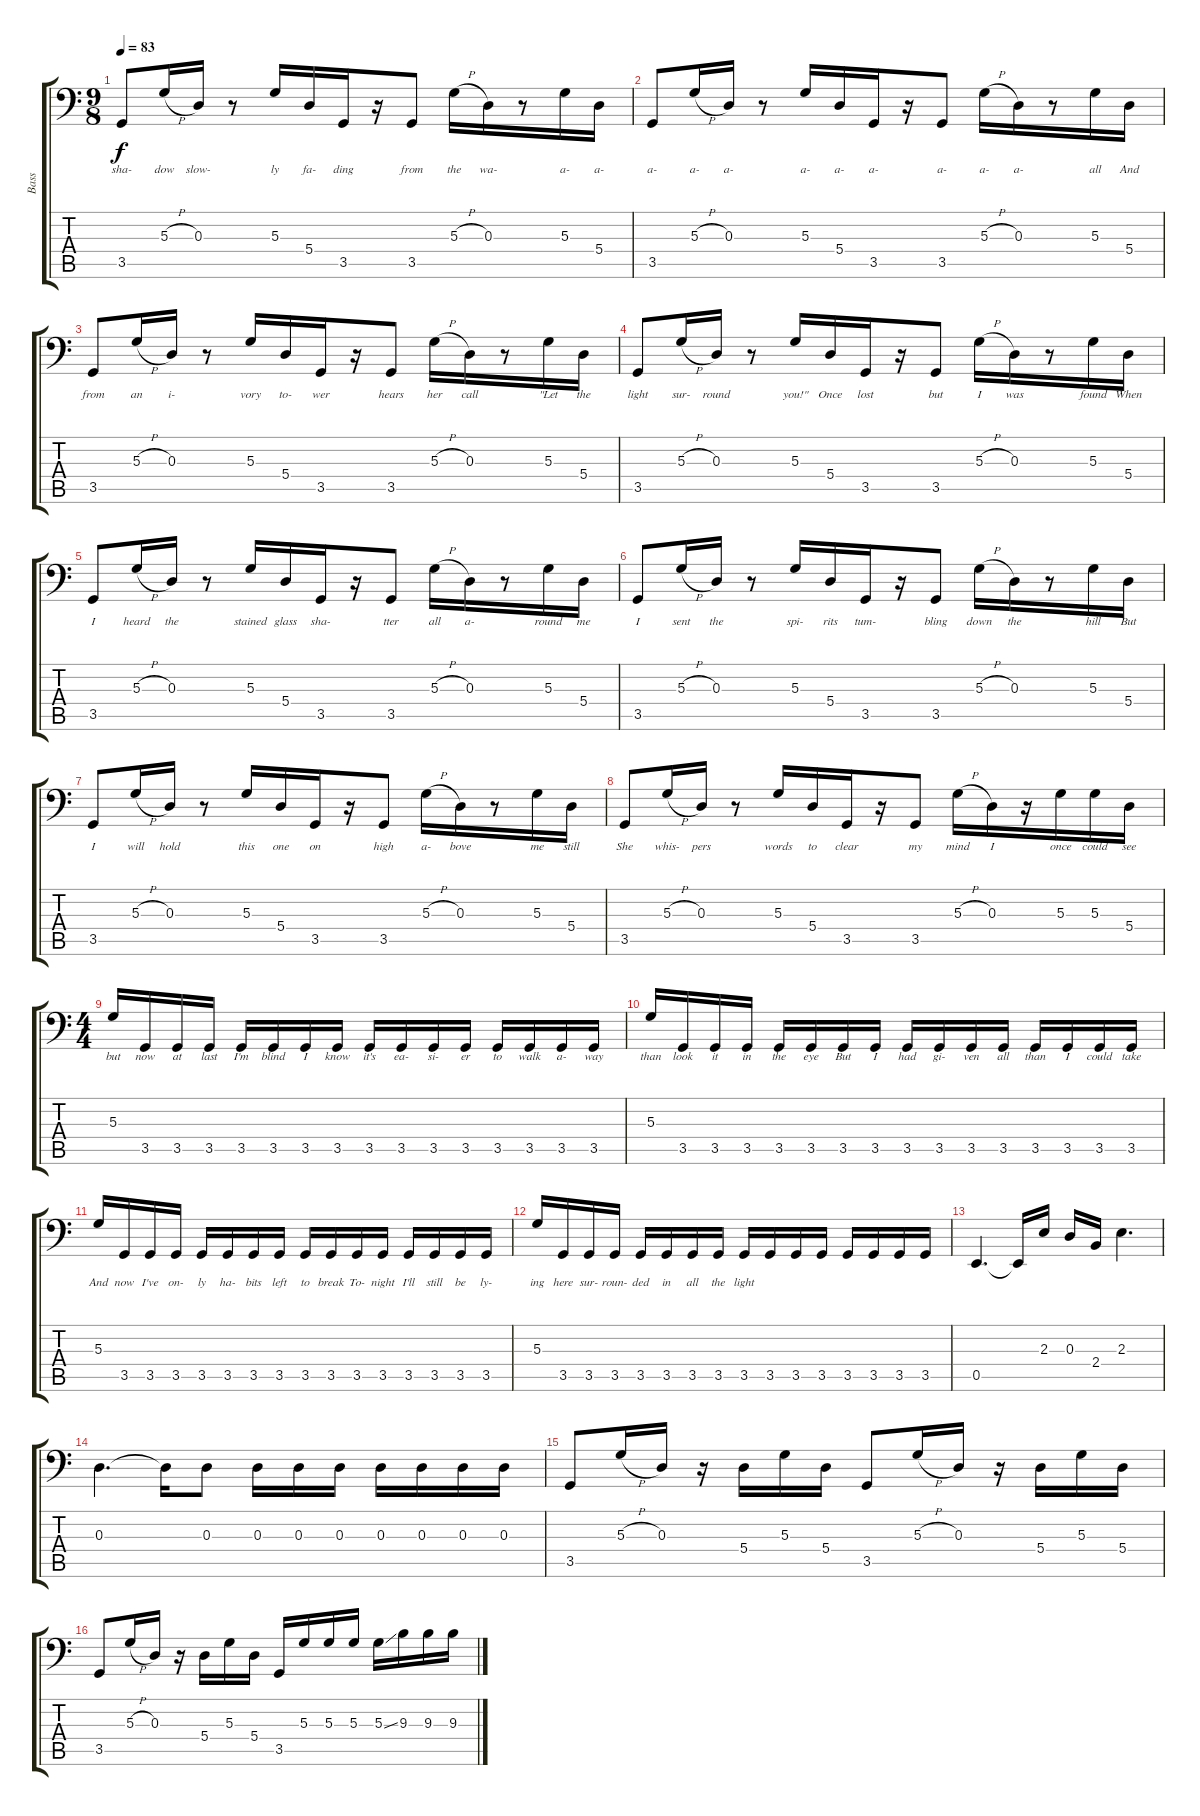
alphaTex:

\track ("Bass" "Bass") {instrument electricbassfinger}
\staff {score tabs}
\tuning (C3 G2 D2 A1 E1 B0) {hide}
\ts (9 8)
\section ("" "")
\tempo 83
\clef f4
\ks c
3.5.8{lyrics (0 "sha-") lyrics (1 "") lyrics (2 "") lyrics (3 "") lyrics (4 "") dy f} 5.3{h}.16{lyrics (0 "dow") lyrics (1 "") lyrics (2 "") lyrics (3 "") lyrics (4 "")} 0.3.16{lyrics (0 "slow-") lyrics (1 "") lyrics (2 "") lyrics (3 "") lyrics (4 "")} r.8 5.3.16{lyrics (0 "ly") lyrics (1 "") lyrics (2 "") lyrics (3 "") lyrics (4 "")} 5.4.16{lyrics (0 "fa-") lyrics (1 "") lyrics (2 "") lyrics (3 "") lyrics (4 "")} 3.5.16{lyrics (0 "ding") lyrics (1 "") lyrics (2 "") lyrics (3 "") lyrics (4 "")} r.16 3.5.8{lyrics (0 "from") lyrics (1 "") lyrics (2 "") lyrics (3 "") lyrics (4 "")} 5.3{h}.16{lyrics (0 "the") lyrics (1 "") lyrics (2 "") lyrics (3 "") lyrics (4 "")} 0.3.16{lyrics (0 "wa-") lyrics (1 "") lyrics (2 "") lyrics (3 "") lyrics (4 "")} r.8 5.3.16{lyrics (0 "a-") lyrics (1 "") lyrics (2 "") lyrics (3 "") lyrics (4 "")} 5.4.16{lyrics (0 "a-") lyrics (1 "") lyrics (2 "") lyrics (3 "") lyrics (4 "")} |
3.5.8{lyrics (0 "a-") lyrics (1 "") lyrics (2 "") lyrics (3 "") lyrics (4 "")} 5.3{h}.16{lyrics (0 "a-") lyrics (1 "") lyrics (2 "") lyrics (3 "") lyrics (4 "")} 0.3.16{lyrics (0 "a-") lyrics (1 "") lyrics (2 "") lyrics (3 "") lyrics (4 "")} r.8 5.3.16{lyrics (0 "a-") lyrics (1 "") lyrics (2 "") lyrics (3 "") lyrics (4 "")} 5.4.16{lyrics (0 "a-") lyrics (1 "") lyrics (2 "") lyrics (3 "") lyrics (4 "")} 3.5.16{lyrics (0 "a-") lyrics (1 "") lyrics (2 "") lyrics (3 "") lyrics (4 "")} r.16 3.5.8{lyrics (0 "a-") lyrics (1 "") lyrics (2 "") lyrics (3 "") lyrics (4 "")} 5.3{h}.16{lyrics (0 "a-") lyrics (1 "") lyrics (2 "") lyrics (3 "") lyrics (4 "")} 0.3.16{lyrics (0 "a-") lyrics (1 "") lyrics (2 "") lyrics (3 "") lyrics (4 "")} r.8 5.3.16{lyrics (0 "all") lyrics (1 "") lyrics (2 "") lyrics (3 "") lyrics (4 "")} 5.4.16{lyrics (0 "And") lyrics (1 "") lyrics (2 "") lyrics (3 "") lyrics (4 "")} |
3.5.8{lyrics (0 "from") lyrics (1 "") lyrics (2 "") lyrics (3 "") lyrics (4 "")} 5.3{h}.16{lyrics (0 "an") lyrics (1 "") lyrics (2 "") lyrics (3 "") lyrics (4 "")} 0.3.16{lyrics (0 "i-") lyrics (1 "") lyrics (2 "") lyrics (3 "") lyrics (4 "")} r.8 5.3.16{lyrics (0 "vory") lyrics (1 "") lyrics (2 "") lyrics (3 "") lyrics (4 "")} 5.4.16{lyrics (0 "to-") lyrics (1 "") lyrics (2 "") lyrics (3 "") lyrics (4 "")} 3.5.16{lyrics (0 "wer") lyrics (1 "") lyrics (2 "") lyrics (3 "") lyrics (4 "")} r.16 3.5.8{lyrics (0 "hears") lyrics (1 "") lyrics (2 "") lyrics (3 "") lyrics (4 "")} 5.3{h}.16{lyrics (0 "her") lyrics (1 "") lyrics (2 "") lyrics (3 "") lyrics (4 "")} 0.3.16{lyrics (0 "call") lyrics (1 "") lyrics (2 "") lyrics (3 "") lyrics (4 "")} r.8 5.3.16{lyrics (0 "\"Let") lyrics (1 "") lyrics (2 "") lyrics (3 "") lyrics (4 "")} 5.4.16{lyrics (0 "the") lyrics (1 "") lyrics (2 "") lyrics (3 "") lyrics (4 "")} |
3.5.8{lyrics (0 "light") lyrics (1 "") lyrics (2 "") lyrics (3 "") lyrics (4 "")} 5.3{h}.16{lyrics (0 "sur-") lyrics (1 "") lyrics (2 "") lyrics (3 "") lyrics (4 "")} 0.3.16{lyrics (0 "round") lyrics (1 "") lyrics (2 "") lyrics (3 "") lyrics (4 "")} r.8 5.3.16{lyrics (0 "you!\"") lyrics (1 "") lyrics (2 "") lyrics (3 "") lyrics (4 "")} 5.4.16{lyrics (0 "Once") lyrics (1 "") lyrics (2 "") lyrics (3 "") lyrics (4 "")} 3.5.16{lyrics (0 "lost") lyrics (1 "") lyrics (2 "") lyrics (3 "") lyrics (4 "")} r.16 3.5.8{lyrics (0 "but") lyrics (1 "") lyrics (2 "") lyrics (3 "") lyrics (4 "")} 5.3{h}.16{lyrics (0 "I") lyrics (1 "") lyrics (2 "") lyrics (3 "") lyrics (4 "")} 0.3.16{lyrics (0 "was") lyrics (1 "") lyrics (2 "") lyrics (3 "") lyrics (4 "")} r.8 5.3.16{lyrics (0 "found") lyrics (1 "") lyrics (2 "") lyrics (3 "") lyrics (4 "")} 5.4.16{lyrics (0 "When") lyrics (1 "") lyrics (2 "") lyrics (3 "") lyrics (4 "")} |
\section ("" "")
3.5.8{lyrics (0 "I") lyrics (1 "") lyrics (2 "") lyrics (3 "") lyrics (4 "")} 5.3{h}.16{lyrics (0 "heard") lyrics (1 "") lyrics (2 "") lyrics (3 "") lyrics (4 "")} 0.3.16{lyrics (0 "the") lyrics (1 "") lyrics (2 "") lyrics (3 "") lyrics (4 "")} r.8 5.3.16{lyrics (0 "stained") lyrics (1 "") lyrics (2 "") lyrics (3 "") lyrics (4 "")} 5.4.16{lyrics (0 "glass") lyrics (1 "") lyrics (2 "") lyrics (3 "") lyrics (4 "")} 3.5.16{lyrics (0 "sha-") lyrics (1 "") lyrics (2 "") lyrics (3 "") lyrics (4 "")} r.16 3.5.8{lyrics (0 "tter") lyrics (1 "") lyrics (2 "") lyrics (3 "") lyrics (4 "")} 5.3{h}.16{lyrics (0 "all") lyrics (1 "") lyrics (2 "") lyrics (3 "") lyrics (4 "")} 0.3.16{lyrics (0 "a-") lyrics (1 "") lyrics (2 "") lyrics (3 "") lyrics (4 "")} r.8 5.3.16{lyrics (0 "round") lyrics (1 "") lyrics (2 "") lyrics (3 "") lyrics (4 "")} 5.4.16{lyrics (0 "me") lyrics (1 "") lyrics (2 "") lyrics (3 "") lyrics (4 "")} |
3.5.8{lyrics (0 "I") lyrics (1 "") lyrics (2 "") lyrics (3 "") lyrics (4 "")} 5.3{h}.16{lyrics (0 "sent") lyrics (1 "") lyrics (2 "") lyrics (3 "") lyrics (4 "")} 0.3.16{lyrics (0 "the") lyrics (1 "") lyrics (2 "") lyrics (3 "") lyrics (4 "")} r.8 5.3.16{lyrics (0 "spi-") lyrics (1 "") lyrics (2 "") lyrics (3 "") lyrics (4 "")} 5.4.16{lyrics (0 "rits") lyrics (1 "") lyrics (2 "") lyrics (3 "") lyrics (4 "")} 3.5.16{lyrics (0 "tum-") lyrics (1 "") lyrics (2 "") lyrics (3 "") lyrics (4 "")} r.16 3.5.8{lyrics (0 "bling") lyrics (1 "") lyrics (2 "") lyrics (3 "") lyrics (4 "")} 5.3{h}.16{lyrics (0 "down") lyrics (1 "") lyrics (2 "") lyrics (3 "") lyrics (4 "")} 0.3.16{lyrics (0 "the") lyrics (1 "") lyrics (2 "") lyrics (3 "") lyrics (4 "")} r.8 5.3.16{lyrics (0 "hill") lyrics (1 "") lyrics (2 "") lyrics (3 "") lyrics (4 "")} 5.4.16{lyrics (0 "But") lyrics (1 "") lyrics (2 "") lyrics (3 "") lyrics (4 "")} |
3.5.8{lyrics (0 "I") lyrics (1 "") lyrics (2 "") lyrics (3 "") lyrics (4 "")} 5.3{h}.16{lyrics (0 "will") lyrics (1 "") lyrics (2 "") lyrics (3 "") lyrics (4 "")} 0.3.16{lyrics (0 "hold") lyrics (1 "") lyrics (2 "") lyrics (3 "") lyrics (4 "")} r.8 5.3.16{lyrics (0 "this") lyrics (1 "") lyrics (2 "") lyrics (3 "") lyrics (4 "")} 5.4.16{lyrics (0 "one") lyrics (1 "") lyrics (2 "") lyrics (3 "") lyrics (4 "")} 3.5.16{lyrics (0 "on") lyrics (1 "") lyrics (2 "") lyrics (3 "") lyrics (4 "")} r.16 3.5.8{lyrics (0 "high") lyrics (1 "") lyrics (2 "") lyrics (3 "") lyrics (4 "")} 5.3{h}.16{lyrics (0 "a-") lyrics (1 "") lyrics (2 "") lyrics (3 "") lyrics (4 "")} 0.3.16{lyrics (0 "bove") lyrics (1 "") lyrics (2 "") lyrics (3 "") lyrics (4 "")} r.8 5.3.16{lyrics (0 "me") lyrics (1 "") lyrics (2 "") lyrics (3 "") lyrics (4 "")} 5.4.16{lyrics (0 "still") lyrics (1 "") lyrics (2 "") lyrics (3 "") lyrics (4 "")} |
3.5.8{lyrics (0 "She") lyrics (1 "") lyrics (2 "") lyrics (3 "") lyrics (4 "")} 5.3{h}.16{lyrics (0 "whis-") lyrics (1 "") lyrics (2 "") lyrics (3 "") lyrics (4 "")} 0.3.16{lyrics (0 "pers") lyrics (1 "") lyrics (2 "") lyrics (3 "") lyrics (4 "")} r.8 5.3.16{lyrics (0 "words") lyrics (1 "") lyrics (2 "") lyrics (3 "") lyrics (4 "")} 5.4.16{lyrics (0 "to") lyrics (1 "") lyrics (2 "") lyrics (3 "") lyrics (4 "")} 3.5.16{lyrics (0 "clear") lyrics (1 "") lyrics (2 "") lyrics (3 "") lyrics (4 "")} r.16 3.5.8{lyrics (0 "my") lyrics (1 "") lyrics (2 "") lyrics (3 "") lyrics (4 "")} 5.3{h}.16{lyrics (0 "mind") lyrics (1 "") lyrics (2 "") lyrics (3 "") lyrics (4 "")} 0.3.16{lyrics (0 "I") lyrics (1 "") lyrics (2 "") lyrics (3 "") lyrics (4 "")} r.16 5.3.16{lyrics (0 "once") lyrics (1 "") lyrics (2 "") lyrics (3 "") lyrics (4 "")} 5.3.16{lyrics (0 "could") lyrics (1 "") lyrics (2 "") lyrics (3 "") lyrics (4 "")} 5.4.16{lyrics (0 "see") lyrics (1 "") lyrics (2 "") lyrics (3 "") lyrics (4 "")} |
\ts (4 4)
\section ("" "")
5.3.16{lyrics (0 "but") lyrics (1 "") lyrics (2 "") lyrics (3 "") lyrics (4 "")} 3.5.16{lyrics (0 "now") lyrics (1 "") lyrics (2 "") lyrics (3 "") lyrics (4 "")} 3.5.16{lyrics (0 "at") lyrics (1 "") lyrics (2 "") lyrics (3 "") lyrics (4 "")} 3.5.16{lyrics (0 "last") lyrics (1 "") lyrics (2 "") lyrics (3 "") lyrics (4 "")} 3.5.16{lyrics (0 "I'm") lyrics (1 "") lyrics (2 "") lyrics (3 "") lyrics (4 "")} 3.5.16{lyrics (0 "blind") lyrics (1 "") lyrics (2 "") lyrics (3 "") lyrics (4 "")} 3.5.16{lyrics (0 "I") lyrics (1 "") lyrics (2 "") lyrics (3 "") lyrics (4 "")} 3.5.16{lyrics (0 "know") lyrics (1 "") lyrics (2 "") lyrics (3 "") lyrics (4 "")} 3.5.16{lyrics (0 "it's") lyrics (1 "") lyrics (2 "") lyrics (3 "") lyrics (4 "")} 3.5.16{lyrics (0 "ea-") lyrics (1 "") lyrics (2 "") lyrics (3 "") lyrics (4 "")} 3.5.16{lyrics (0 "si-") lyrics (1 "") lyrics (2 "") lyrics (3 "") lyrics (4 "")} 3.5.16{lyrics (0 "er") lyrics (1 "") lyrics (2 "") lyrics (3 "") lyrics (4 "")} 3.5.16{lyrics (0 "to") lyrics (1 "") lyrics (2 "") lyrics (3 "") lyrics (4 "")} 3.5.16{lyrics (0 "walk") lyrics (1 "") lyrics (2 "") lyrics (3 "") lyrics (4 "")} 3.5.16{lyrics (0 "a-") lyrics (1 "") lyrics (2 "") lyrics (3 "") lyrics (4 "")} 3.5.16{lyrics (0 "way") lyrics (1 "") lyrics (2 "") lyrics (3 "") lyrics (4 "")} |
5.3.16{lyrics (0 "than") lyrics (1 "") lyrics (2 "") lyrics (3 "") lyrics (4 "")} 3.5.16{lyrics (0 "look") lyrics (1 "") lyrics (2 "") lyrics (3 "") lyrics (4 "")} 3.5.16{lyrics (0 "it") lyrics (1 "") lyrics (2 "") lyrics (3 "") lyrics (4 "")} 3.5.16{lyrics (0 "in") lyrics (1 "") lyrics (2 "") lyrics (3 "") lyrics (4 "")} 3.5.16{lyrics (0 "the") lyrics (1 "") lyrics (2 "") lyrics (3 "") lyrics (4 "")} 3.5.16{lyrics (0 "eye") lyrics (1 "") lyrics (2 "") lyrics (3 "") lyrics (4 "")} 3.5.16{lyrics (0 "But") lyrics (1 "") lyrics (2 "") lyrics (3 "") lyrics (4 "")} 3.5.16{lyrics (0 "I") lyrics (1 "") lyrics (2 "") lyrics (3 "") lyrics (4 "")} 3.5.16{lyrics (0 "had") lyrics (1 "") lyrics (2 "") lyrics (3 "") lyrics (4 "")} 3.5.16{lyrics (0 "gi-") lyrics (1 "") lyrics (2 "") lyrics (3 "") lyrics (4 "")} 3.5.16{lyrics (0 "ven") lyrics (1 "") lyrics (2 "") lyrics (3 "") lyrics (4 "")} 3.5.16{lyrics (0 "all") lyrics (1 "") lyrics (2 "") lyrics (3 "") lyrics (4 "")} 3.5.16{lyrics (0 "than") lyrics (1 "") lyrics (2 "") lyrics (3 "") lyrics (4 "")} 3.5.16{lyrics (0 "I") lyrics (1 "") lyrics (2 "") lyrics (3 "") lyrics (4 "")} 3.5.16{lyrics (0 "could") lyrics (1 "") lyrics (2 "") lyrics (3 "") lyrics (4 "")} 3.5.16{lyrics (0 "take") lyrics (1 "") lyrics (2 "") lyrics (3 "") lyrics (4 "")} |
5.3.16{lyrics (0 "And") lyrics (1 "") lyrics (2 "") lyrics (3 "") lyrics (4 "")} 3.5.16{lyrics (0 "now") lyrics (1 "") lyrics (2 "") lyrics (3 "") lyrics (4 "")} 3.5.16{lyrics (0 "I've") lyrics (1 "") lyrics (2 "") lyrics (3 "") lyrics (4 "")} 3.5.16{lyrics (0 "on-") lyrics (1 "") lyrics (2 "") lyrics (3 "") lyrics (4 "")} 3.5.16{lyrics (0 "ly") lyrics (1 "") lyrics (2 "") lyrics (3 "") lyrics (4 "")} 3.5.16{lyrics (0 "ha-") lyrics (1 "") lyrics (2 "") lyrics (3 "") lyrics (4 "")} 3.5.16{lyrics (0 "bits") lyrics (1 "") lyrics (2 "") lyrics (3 "") lyrics (4 "")} 3.5.16{lyrics (0 "left") lyrics (1 "") lyrics (2 "") lyrics (3 "") lyrics (4 "")} 3.5.16{lyrics (0 "to") lyrics (1 "") lyrics (2 "") lyrics (3 "") lyrics (4 "")} 3.5.16{lyrics (0 "break") lyrics (1 "") lyrics (2 "") lyrics (3 "") lyrics (4 "")} 3.5.16{lyrics (0 "To-") lyrics (1 "") lyrics (2 "") lyrics (3 "") lyrics (4 "")} 3.5.16{lyrics (0 "night") lyrics (1 "") lyrics (2 "") lyrics (3 "") lyrics (4 "")} 3.5.16{lyrics (0 "I'll") lyrics (1 "") lyrics (2 "") lyrics (3 "") lyrics (4 "")} 3.5.16{lyrics (0 "still") lyrics (1 "") lyrics (2 "") lyrics (3 "") lyrics (4 "")} 3.5.16{lyrics (0 "be") lyrics (1 "") lyrics (2 "") lyrics (3 "") lyrics (4 "")} 3.5.16{lyrics (0 "ly-") lyrics (1 "") lyrics (2 "") lyrics (3 "") lyrics (4 "")} |
5.3.16{lyrics (0 "ing") lyrics (1 "") lyrics (2 "") lyrics (3 "") lyrics (4 "")} 3.5.16{lyrics (0 "here") lyrics (1 "") lyrics (2 "") lyrics (3 "") lyrics (4 "")} 3.5.16{lyrics (0 "sur-") lyrics (1 "") lyrics (2 "") lyrics (3 "") lyrics (4 "")} 3.5.16{lyrics (0 "roun-") lyrics (1 "") lyrics (2 "") lyrics (3 "") lyrics (4 "")} 3.5.16{lyrics (0 "ded") lyrics (1 "") lyrics (2 "") lyrics (3 "") lyrics (4 "")} 3.5.16{lyrics (0 "in") lyrics (1 "") lyrics (2 "") lyrics (3 "") lyrics (4 "")} 3.5.16{lyrics (0 "all") lyrics (1 "") lyrics (2 "") lyrics (3 "") lyrics (4 "")} 3.5.16{lyrics (0 "the") lyrics (1 "") lyrics (2 "") lyrics (3 "") lyrics (4 "")} 3.5.16{lyrics (0 "light") lyrics (1 "") lyrics (2 "") lyrics (3 "") lyrics (4 "")} 3.5.16{lyrics (0 "") lyrics (1 "") lyrics (2 "") lyrics (3 "") lyrics (4 "")} 3.5.16 3.5.16 3.5.16 3.5.16 3.5.16 3.5.16 |
0.5.4{d} 0.5{t}.16 2.3.16 0.3.16 2.4.16 2.3.4{d} |
0.3.4{d} 0.3{t}.16 0.3.8 0.3.16 0.3.16 0.3.16 0.3.16 0.3.16 0.3.16 0.3.16 |
3.5.8 5.3{h}.16 0.3.16 r.16 5.4.16 5.3.16 5.4.16 3.5.8 5.3{h}.16 0.3.16 r.16 5.4.16 5.3.16 5.4.16 |
3.5.8 5.3{h}.16 0.3.16 r.16 5.4.16 5.3.16 5.4.16 3.5.16 5.3.16 5.3.16 5.3.16 5.3{ss}.16 9.3.16 9.3.16 9.3.16
